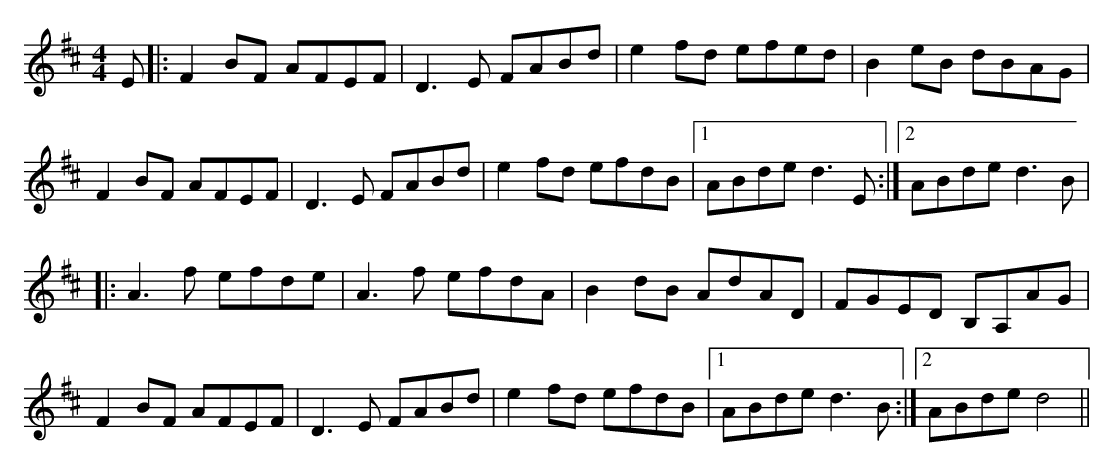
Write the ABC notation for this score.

X:1
M:4/4
K:D
E|:F2 BF AFEF|D3E FABd|e2fd efed |B2eB dBAG|
F2BF AFEF|D3E FABd|e2fd efdB|1 ABde d3E:|2 ABde d3B|
|:A3f efde|A3f efdA|B2 dB AdAD|FGED B,A,AG|
F2BF AFEF|D3E FABd|e2fd efdB|1 ABde d3B:|2 ABde d4||
